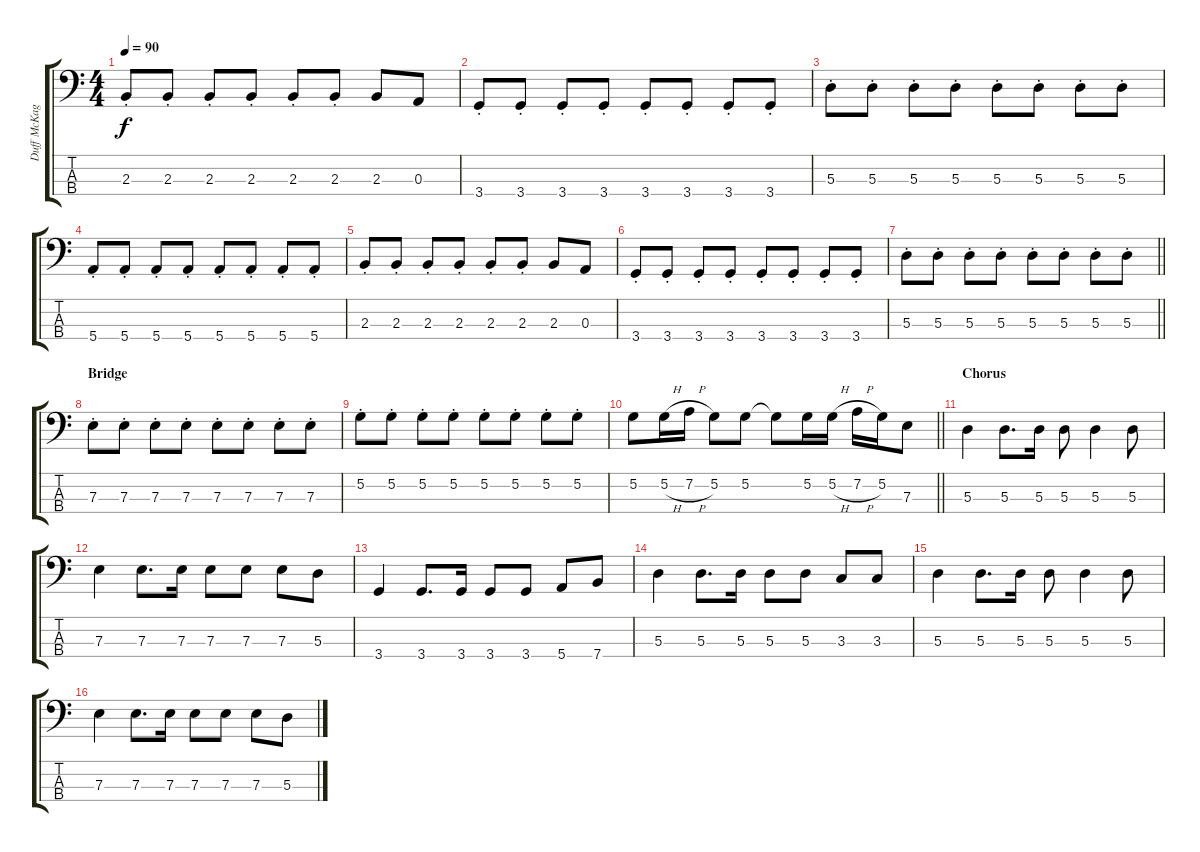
\track ("Duff McKagan" "Duff McKag") {instrument electricbasspick}
\staff {score tabs}
\tuning (G2 D2 A1 E1) {hide}
\ts (4 4)
\tempo 90
\clef f4
\ks c
2.3{st}.8{dy f} 2.3{st}.8 2.3{st}.8 2.3{st}.8 2.3{st}.8 2.3{st}.8 2.3.8 0.3.8 |
3.4{st}.8 3.4{st}.8 3.4{st}.8 3.4{st}.8 3.4{st}.8 3.4{st}.8 3.4{st}.8 3.4{st}.8 |
5.3{st}.8 5.3{st}.8 5.3{st}.8 5.3{st}.8 5.3{st}.8 5.3{st}.8 5.3{st}.8 5.3{st}.8 |
5.4{st}.8 5.4{st}.8 5.4{st}.8 5.4{st}.8 5.4{st}.8 5.4{st}.8 5.4{st}.8 5.4{st}.8 |
2.3{st}.8 2.3{st}.8 2.3{st}.8 2.3{st}.8 2.3{st}.8 2.3{st}.8 2.3.8 0.3.8 |
3.4{st}.8 3.4{st}.8 3.4{st}.8 3.4{st}.8 3.4{st}.8 3.4{st}.8 3.4{st}.8 3.4{st}.8 |
\barLineRight lightlight
5.3{st}.8 5.3{st}.8 5.3{st}.8 5.3{st}.8 5.3{st}.8 5.3{st}.8 5.3{st}.8 5.3{st}.8 |
\section ("" "Bridge")
7.3{st}.8 7.3{st}.8 7.3{st}.8 7.3{st}.8 7.3{st}.8 7.3{st}.8 7.3{st}.8 7.3{st}.8 |
5.2{st}.8 5.2{st}.8 5.2{st}.8 5.2{st}.8 5.2{st}.8 5.2{st}.8 5.2{st}.8 5.2{st}.8 |
\barLineRight lightlight
5.2.8 5.2{h}.16 7.2{h}.16 5.2.8 5.2.8 5.2{t}.8 5.2.16 5.2{h}.16 7.2{h}.16 5.2.16 7.3.8 |
\section ("" "Chorus")
5.3.4 5.3.8{d} 5.3.16 5.3.8 5.3.4 5.3.8 |
7.3.4 7.3.8{d} 7.3.16 7.3.8 7.3.8 7.3.8 5.3.8 |
3.4.4 3.4.8{d} 3.4.16 3.4.8 3.4.8 5.4.8 7.4.8 |
5.3.4 5.3.8{d} 5.3.16 5.3.8 5.3.8 3.3.8 3.3.8 |
5.3.4 5.3.8{d} 5.3.16 5.3.8 5.3.4 5.3.8 |
7.3.4 7.3.8{d} 7.3.16 7.3.8 7.3.8 7.3.8 5.3.8
